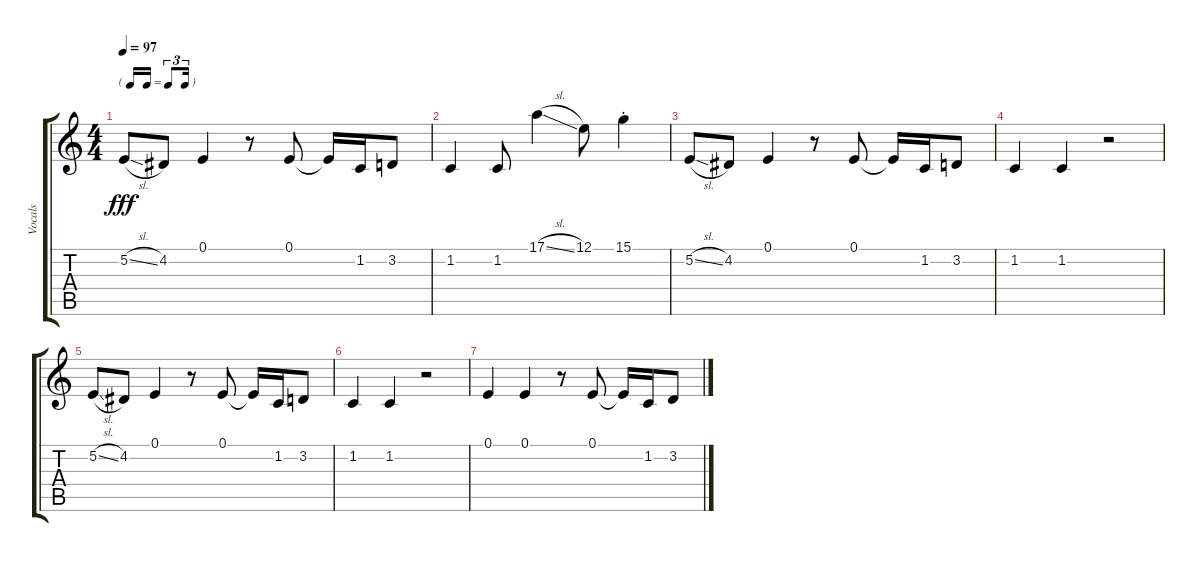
\track ("Vocals" "Vocals") {instrument voiceoohs}
\staff {score tabs}
\tuning (E4 B3 G3 D3 A2 E2) {hide}
\ts (4 4)
\tf triplet16th
\tempo 97
\clef g2
\ks c
5.2{sl}.8{dy fff} 4.2.8 0.1.4 r.8 0.1.8 0.1{t}.16 1.2.16 3.2.8 |
1.2.4 1.2.8 17.1{sl}.4 12.1.8 15.1{st}.4 |
5.2{sl}.8 4.2.8 0.1.4 r.8 0.1.8 0.1{t}.16 1.2.16 3.2.8 |
1.2.4{volume 0} 1.2.4 r.2 |
5.2{sl}.8 4.2.8 0.1.4 r.8 0.1.8 0.1{t}.16 1.2.16 3.2.8 |
1.2.4 1.2.4 r.2 |
0.1.4 0.1.4 r.8 0.1.8 0.1{t}.16 1.2.16 3.2.8
